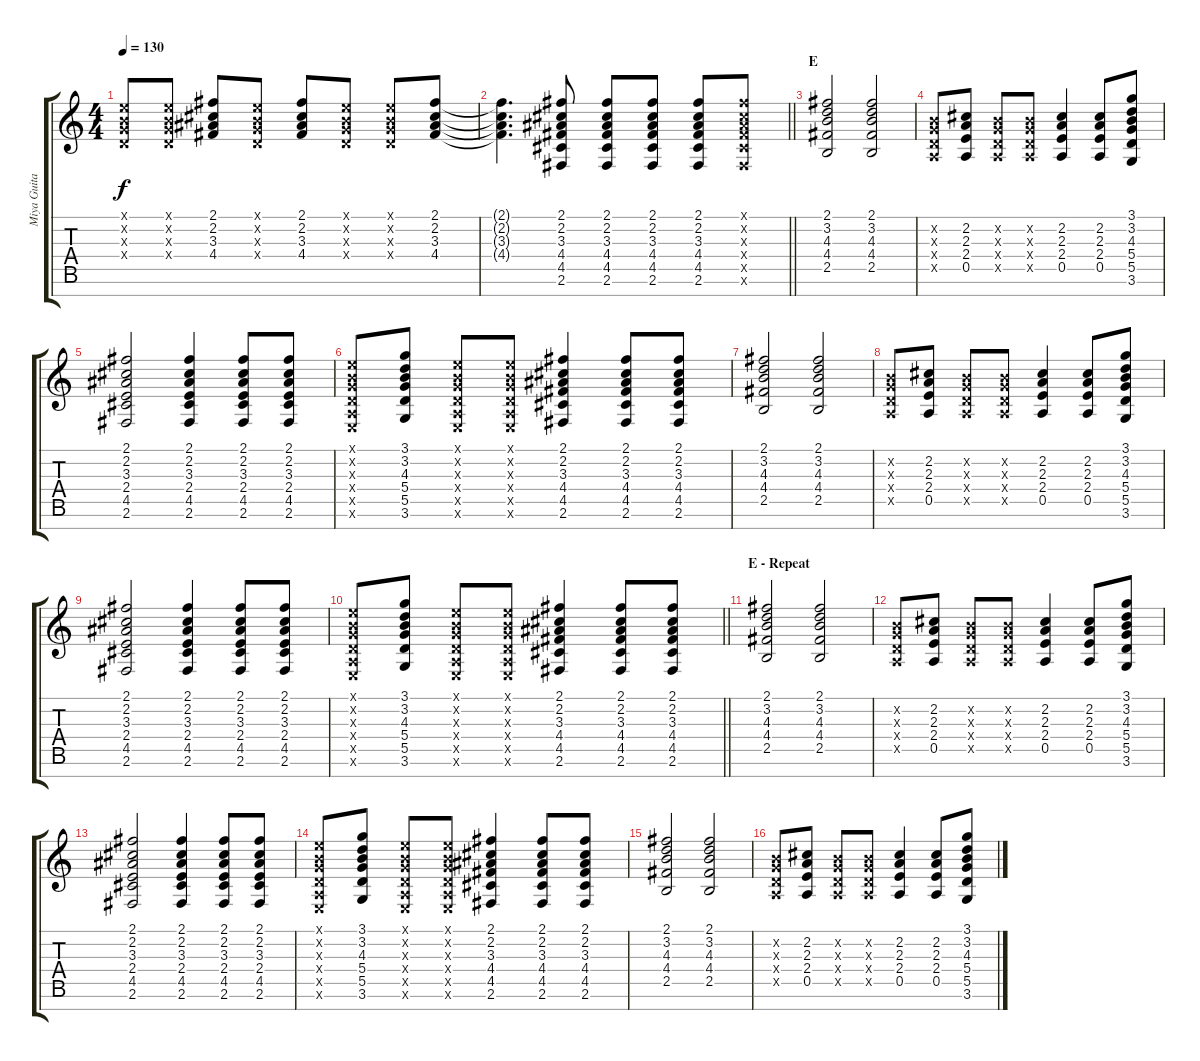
\track ("Miya Guitar" "Miya Guita") {instrument electricguitarclean}
\staff {score tabs}
\tuning (E4 B3 G3 D3 A2 E2 B1) {hide}
\ts (4 4)
\tempo 130
\clef g2
\ks c
(0.1{x} 0.2{x} 0.3{x} 0.4{x}).8{dy f} (0.1{x} 0.2{x} 0.3{x} 0.4{x}).8 (2.1 2.2 3.3 4.4).8 (0.1{x} 0.2{x} 0.3{x} 0.4{x}).8 (2.1 2.2 3.3 4.4).8 (0.1{x} 0.2{x} 0.3{x} 0.4{x}).8 (0.1{x} 0.2{x} 0.3{x} 0.4{x}).8 (2.1 2.2 3.3 4.4).8 |
\barLineRight lightlight
(2.1{t} 2.2{t} 3.3{t} 4.4{t}).4{d} (2.1 2.2 3.3 4.4 4.5 2.6).8 (2.1 2.2 3.3 4.4 4.5 2.6).8 (2.1 2.2 3.3 4.4 4.5 2.6).8 (2.1 2.2 3.3 4.4 4.5 2.6).8 (2.1{x} 2.2{x} 3.3{x} 4.4{x} 4.5{x} 2.6{x}).8 |
\section ("" "E")
(2.1 3.2 4.3 4.4 2.5).2 (2.1 3.2 4.3 4.4 2.5).2 |
(0.2{x} 0.3{x} 0.4{x} 0.5{x}).8 (2.2 2.3 2.4 0.5).8 (0.2{x} 0.3{x} 0.4{x} 0.5{x}).8 (0.2{x} 0.3{x} 0.4{x} 0.5{x}).8 (2.2 2.3 2.4 0.5).4 (2.2 2.3 2.4 0.5).8 (3.1 3.2 4.3 5.4 5.5 3.6).8 |
(2.1 2.2 3.3 2.4 4.5 2.6).2 (2.1 2.2 3.3 2.4 4.5 2.6).4 (2.1 2.2 3.3 2.4 4.5 2.6).8 (2.1 2.2 3.3 2.4 4.5 2.6).8 |
(0.1{x} 0.2{x} 0.3{x} 0.4{x} 0.5{x} 0.6{x}).8 (3.1 3.2 4.3 5.4 5.5 3.6).8 (0.1{x} 0.2{x} 0.3{x} 0.4{x} 0.5{x} 0.6{x}).8 (0.1{x} 0.2{x} 0.3{x} 0.4{x} 0.5{x} 0.6{x}).8 (2.1 2.2 3.3 4.4 4.5 2.6).4 (2.1 2.2 3.3 4.4 4.5 2.6).8 (2.1 2.2 3.3 4.4 4.5 2.6).8 |
(2.1 3.2 4.3 4.4 2.5).2 (2.1 3.2 4.3 4.4 2.5).2 |
(0.2{x} 0.3{x} 0.4{x} 0.5{x}).8 (2.2 2.3 2.4 0.5).8 (0.2{x} 0.3{x} 0.4{x} 0.5{x}).8 (0.2{x} 0.3{x} 0.4{x} 0.5{x}).8 (2.2 2.3 2.4 0.5).4 (2.2 2.3 2.4 0.5).8 (3.1 3.2 4.3 5.4 5.5 3.6).8 |
(2.1 2.2 3.3 2.4 4.5 2.6).2 (2.1 2.2 3.3 2.4 4.5 2.6).4 (2.1 2.2 3.3 2.4 4.5 2.6).8 (2.1 2.2 3.3 2.4 4.5 2.6).8 |
\barLineRight lightlight
(0.1{x} 0.2{x} 0.3{x} 0.4{x} 0.5{x} 0.6{x}).8 (3.1 3.2 4.3 5.4 5.5 3.6).8 (0.1{x} 0.2{x} 0.3{x} 0.4{x} 0.5{x} 0.6{x}).8 (0.1{x} 0.2{x} 0.3{x} 0.4{x} 0.5{x} 0.6{x}).8 (2.1 2.2 3.3 4.4 4.5 2.6).4 (2.1 2.2 3.3 4.4 4.5 2.6).8 (2.1 2.2 3.3 4.4 4.5 2.6).8 |
\section ("" "E - Repeat")
(2.1 3.2 4.3 4.4 2.5).2 (2.1 3.2 4.3 4.4 2.5).2 |
(0.2{x} 0.3{x} 0.4{x} 0.5{x}).8 (2.2 2.3 2.4 0.5).8 (0.2{x} 0.3{x} 0.4{x} 0.5{x}).8 (0.2{x} 0.3{x} 0.4{x} 0.5{x}).8 (2.2 2.3 2.4 0.5).4 (2.2 2.3 2.4 0.5).8 (3.1 3.2 4.3 5.4 5.5 3.6).8 |
(2.1 2.2 3.3 2.4 4.5 2.6).2 (2.1 2.2 3.3 2.4 4.5 2.6).4 (2.1 2.2 3.3 2.4 4.5 2.6).8 (2.1 2.2 3.3 2.4 4.5 2.6).8 |
(0.1{x} 0.2{x} 0.3{x} 0.4{x} 0.5{x} 0.6{x}).8 (3.1 3.2 4.3 5.4 5.5 3.6).8 (0.1{x} 0.2{x} 0.3{x} 0.4{x} 0.5{x} 0.6{x}).8 (0.1{x} 0.2{x} 0.3{x} 0.4{x} 0.5{x} 0.6{x}).8 (2.1 2.2 3.3 4.4 4.5 2.6).4 (2.1 2.2 3.3 4.4 4.5 2.6).8 (2.1 2.2 3.3 4.4 4.5 2.6).8 |
(2.1 3.2 4.3 4.4 2.5).2 (2.1 3.2 4.3 4.4 2.5).2 |
(0.2{x} 0.3{x} 0.4{x} 0.5{x}).8 (2.2 2.3 2.4 0.5).8 (0.2{x} 0.3{x} 0.4{x} 0.5{x}).8 (0.2{x} 0.3{x} 0.4{x} 0.5{x}).8 (2.2 2.3 2.4 0.5).4 (2.2 2.3 2.4 0.5).8 (3.1 3.2 4.3 5.4 5.5 3.6).8
